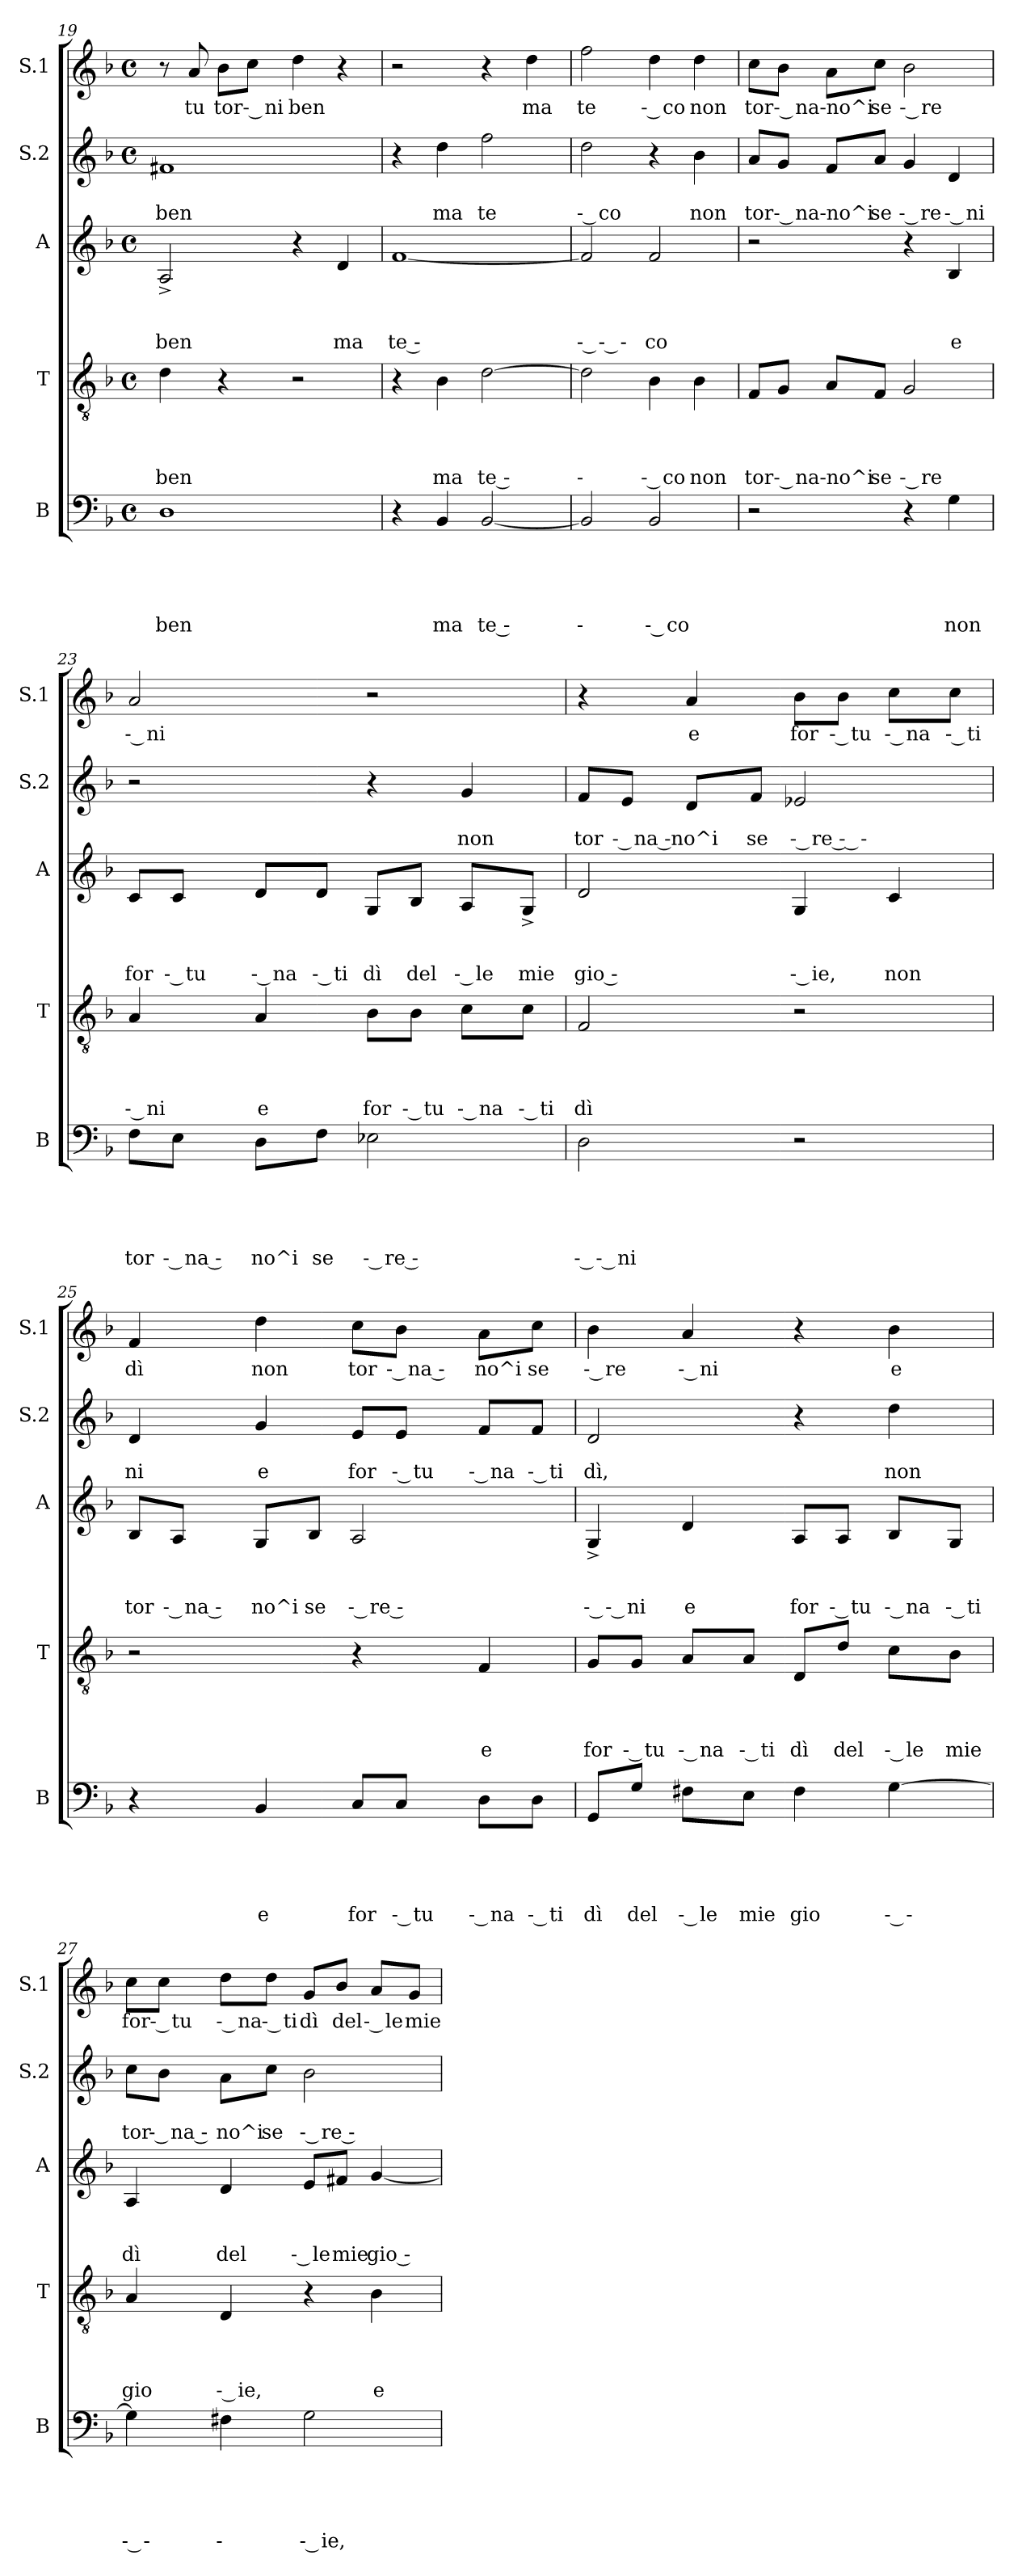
**kern	**text	**text	**text	**text	**text	**kern	**text	**text	**text	**text	**kern	**text	**text	**text	**kern	**text	**text	**kern	**text
*part5	*part5	*part5	*part5	*part5	*part5	*part4	*part4	*part4	*part4	*part4	*part3	*part3	*part3	*part3	*part2	*part2	*part2	*part1	*part1
*staff5	*staff5	*staff5	*staff5	*staff5	*staff5	*staff4	*staff4	*staff4	*staff4	*staff4	*staff3	*staff3	*staff3	*staff3	*staff2	*staff2	*staff2	*staff1	*staff1
*I"B	*	*	*	*	*	*I"T	*	*	*	*	*I"A	*	*	*	*I"S.2	*	*	*I"S.1	*
*I'B	*	*	*	*	*	*I'T	*	*	*	*	*I'A	*	*	*	*I'S.2	*	*	*I'S.1	*
*clefF4	*	*	*	*	*	*clefGv2	*	*	*	*	*clefG2	*	*	*	*clefG2	*	*	*clefG2	*
*k[b-]	*	*	*	*	*	*k[b-]	*	*	*	*	*k[b-]	*	*	*	*k[b-]	*	*	*k[b-]	*
*F:	*	*	*	*	*	*F:	*	*	*	*	*F:	*	*	*	*F:	*	*	*F:	*
*M4/4	*	*	*	*	*	*M4/4	*	*	*	*	*M4/4	*	*	*	*M4/4	*	*	*M4/4	*
*met(c)	*	*	*	*	*	*met(c)	*	*	*	*	*met(c)	*	*	*	*met(c)	*	*	*met(c)	*
=19	=19	=19	=19	=19	=19	=19	=19	=19	=19	=19	=19	=19	=19	=19	=19	=19	=19	=19	=19
!	!	!	!	!	!LO:LY:b	!	!	!	!	!LO:LY:b	!	!	!	!LO:LY:b	!	!	!LO:LY:b	!	!
1D	.	.	.	.	ben	4d\	.	.	.	ben	2A^</	.	.	ben	1f#X	.	ben	8r	.
!	!	!	!	!	!	!	!	!	!	!	!	!	!	!	!	!	!	!	!LO:LY:b
.	.	.	.	.	.	.	.	.	.	.	.	.	.	.	.	.	.	8a/	tu
!	!	!	!	!	!	!	!	!	!	!	!	!	!	!	!	!	!	!	!LO:LY:b
.	.	.	.	.	.	4r	.	.	.	.	.	.	.	.	.	.	.	8b-\L	tor
!	!	!	!	!	!	!	!	!	!	!	!	!	!	!	!	!	!	!	!LO:LY:b:rj
.	.	.	.	.	.	.	.	.	.	.	.	.	.	.	.	.	.	8cc\J	‐ ni
!	!	!	!	!	!	!	!	!	!	!	!	!	!	!	!	!	!	!	!LO:LY:b
.	.	.	.	.	.	2r	.	.	.	.	4r	.	.	.	.	.	.	4dd\	ben
!	!	!	!	!	!	!	!	!	!	!	!	!	!	!LO:LY:b	!	!	!	!	!
.	.	.	.	.	.	.	.	.	.	.	4d/	.	.	ma	.	.	.	4r	.
!!LO:LB:g=z
=20	=20	=20	=20	=20	=20	=20	=20	=20	=20	=20	=20	=20	=20	=20	=20	=20	=20	=20	=20
!	!	!	!	!	!	!	!	!	!	!	!	!	!	!LO:LY:b	!	!	!	!	!
4r	.	.	.	.	.	4r	.	.	.	.	[<1f	.	.	te ‐	4r	.	.	2r	.
!	!	!	!	!	!LO:LY:b	!	!	!	!	!LO:LY:b	!	!	!	!	!	!	!LO:LY:b	!	!
4BB-/	.	.	.	.	ma	4B-\	.	.	.	ma	.	.	.	.	4dd\	.	ma	.	.
!	!	!	!	!	!LO:LY:b	!	!	!	!	!LO:LY:b	!	!	!	!	!	!	!LO:LY:b	!	!
[<2BB-/	.	.	.	.	te ‐	[>2d\	.	.	.	te ‐	.	.	.	.	2ff\	.	te	4r	.
!	!	!	!	!	!	!	!	!	!	!	!	!	!	!	!	!	!	!	!LO:LY:b
.	.	.	.	.	.	.	.	.	.	.	.	.	.	.	.	.	.	4dd\	ma
=21	=21	=21	=21	=21	=21	=21	=21	=21	=21	=21	=21	=21	=21	=21	=21	=21	=21	=21	=21
!	!	!	!	!	!LO:LY:b:rj	!	!	!	!	!LO:LY:b:rj	!	!	!	!LO:LY:b:rj	!	!	!LO:LY:b:rj	!	!LO:LY:b
2BB-/]	.	.	.	.	‐	2d\]	.	.	.	‐	2f/]	.	.	‐ ‐ ‐	2dd\	.	‐ co	2ff\	te
!	!	!	!	!	!LO:LY:b:rj	!	!	!	!	!LO:LY:b:rj	!	!	!	!LO:LY:b	!	!	!	!	!LO:LY:b:rj
2BB-/	.	.	.	.	‐ co	4B-\	.	.	.	‐ co	2f/	.	.	co	4r	.	.	4dd\	‐ co
!	!	!	!	!	!	!	!	!	!	!LO:LY:b	!	!	!	!	!	!	!LO:LY:b	!	!LO:LY:b
.	.	.	.	.	.	4B-\	.	.	.	non	.	.	.	.	4b-\	.	non	4dd\	non
=22	=22	=22	=22	=22	=22	=22	=22	=22	=22	=22	=22	=22	=22	=22	=22	=22	=22	=22	=22
!	!	!	!	!	!	!	!	!	!	!LO:LY:b	!	!	!	!	!	!	!LO:LY:b	!	!LO:LY:b
2r	.	.	.	.	.	8F/L	.	.	.	tor	2r	.	.	.	8a/L	.	tor	8cc\L	tor
!	!	!	!	!	!	!	!	!	!	!LO:LY:b:rj	!	!	!	!	!	!	!LO:LY:b:rj	!	!LO:LY:b:rj
.	.	.	.	.	.	8G/J	.	.	.	‐ na‐no^i	.	.	.	.	8g/J	.	‐ na‐no^i	8b-\J	‐ na‐no^i
.	.	.	.	.	.	8A/L	.	.	.	.	.	.	.	.	8f/L	.	.	8a\L	.
!	!	!	!	!	!	!	!	!	!	!LO:LY:b	!	!	!	!	!	!	!LO:LY:b	!	!LO:LY:b
.	.	.	.	.	.	8F/J	.	.	.	se	.	.	.	.	8a/J	.	se	8cc\J	se
!	!	!	!	!	!	!	!	!	!	!LO:LY:b:rj	!	!	!	!	!	!	!LO:LY:b:rj	!	!LO:LY:b:rj
4r	.	.	.	.	.	2G/	.	.	.	‐ re	4r	.	.	.	4g/	.	‐ re	2b-\	‐ re
!	!	!	!	!	!LO:LY:b	!	!	!	!	!	!	!	!	!LO:LY:b	!	!	!LO:LY:b:rj	!	!
4G\	.	.	.	.	non	.	.	.	.	.	4B-/	.	.	e	4d/	.	‐ ni	.	.
=23	=23	=23	=23	=23	=23	=23	=23	=23	=23	=23	=23	=23	=23	=23	=23	=23	=23	=23	=23
!	!	!	!	!	!LO:LY:b	!	!	!	!	!LO:LY:b:rj	!	!	!	!LO:LY:b	!	!	!	!	!LO:LY:b:rj
8F\L	.	.	.	.	tor	4A/	.	.	.	‐ ni	8c/L	.	.	for	2r	.	.	2a/	‐ ni
!	!	!	!	!	!LO:LY:b:rj	!	!	!	!	!	!	!	!	!LO:LY:b:rj	!	!	!	!	!
8E\J	.	.	.	.	‐ na ‐	.	.	.	.	.	8c/J	.	.	‐ tu	.	.	.	.	.
!	!	!	!	!	!LO:LY:b	!	!	!	!	!LO:LY:b	!	!	!	!LO:LY:b:rj	!	!	!	!	!
8D\L	.	.	.	.	no^i	4A/	.	.	.	e	8d/L	.	.	‐ na	.	.	.	.	.
!	!	!	!	!	!LO:LY:b	!	!	!	!	!	!	!	!	!LO:LY:b:rj	!	!	!	!	!
8F\J	.	.	.	.	se	.	.	.	.	.	8d/J	.	.	‐ ti	.	.	.	.	.
!	!	!	!	!	!LO:LY:b:rj	!	!	!	!	!LO:LY:b	!	!	!	!LO:LY:b	!	!	!	!	!
2E-X\	.	.	.	.	‐ re ‐	8B-\L	.	.	.	for	8G/L	.	.	dì	4r	.	.	2r	.
!	!	!	!	!	!	!	!	!	!	!LO:LY:b:rj	!	!	!	!LO:LY:b	!	!	!	!	!
.	.	.	.	.	.	8B-\J	.	.	.	‐ tu	8B-/J	.	.	del	.	.	.	.	.
!	!	!	!	!	!	!	!	!	!	!LO:LY:b:rj	!	!	!	!LO:LY:b:rj	!	!	!LO:LY:b	!	!
.	.	.	.	.	.	8c\L	.	.	.	‐ na	8A/L	.	.	‐ le	4g/	.	non	.	.
!	!	!	!	!	!	!	!	!	!	!LO:LY:b:rj	!	!	!	!LO:LY:b	!	!	!	!	!
.	.	.	.	.	.	8c\J	.	.	.	‐ ti	8G^</J	.	.	mie	.	.	.	.	.
=24	=24	=24	=24	=24	=24	=24	=24	=24	=24	=24	=24	=24	=24	=24	=24	=24	=24	=24	=24
!	!	!	!	!	!LO:LY:b:rj	!	!	!	!	!LO:LY:b	!	!	!	!LO:LY:b	!	!	!LO:LY:b	!	!
2D\	.	.	.	.	‐ ‐ ni	2F/	.	.	.	dì	2d/	.	.	gio ‐	8f/L	.	tor	4r	.
!	!	!	!	!	!	!	!	!	!	!	!	!	!	!	!	!	!LO:LY:b:rj	!	!
.	.	.	.	.	.	.	.	.	.	.	.	.	.	.	8e/J	.	‐ na ‐no^i	.	.
!	!	!	!	!	!	!	!	!	!	!	!	!	!	!	!	!	!	!	!LO:LY:b
.	.	.	.	.	.	.	.	.	.	.	.	.	.	.	8d/L	.	.	4a/	e
!	!	!	!	!	!	!	!	!	!	!	!	!	!	!	!	!	!LO:LY:b	!	!
.	.	.	.	.	.	.	.	.	.	.	.	.	.	.	8f/J	.	se	.	.
!	!	!	!	!	!	!	!	!	!	!	!	!	!	!LO:LY:b:rj	!	!	!LO:LY:b:rj	!	!LO:LY:b
2r	.	.	.	.	.	2r	.	.	.	.	4G/	.	.	‐ ie,	2e-X/	.	‐ re ‐ ‐	8b-\L	for
!	!	!	!	!	!	!	!	!	!	!	!	!	!	!	!	!	!	!	!LO:LY:b:rj
.	.	.	.	.	.	.	.	.	.	.	.	.	.	.	.	.	.	8b-\J	‐ tu
!	!	!	!	!	!	!	!	!	!	!	!	!	!	!LO:LY:b	!	!	!	!	!LO:LY:b:rj
.	.	.	.	.	.	.	.	.	.	.	4c/	.	.	non	.	.	.	8cc\L	‐ na
!	!	!	!	!	!	!	!	!	!	!	!	!	!	!	!	!	!	!	!LO:LY:b:rj
.	.	.	.	.	.	.	.	.	.	.	.	.	.	.	.	.	.	8cc\J	‐ ti
!!LO:LB:g=z
=25	=25	=25	=25	=25	=25	=25	=25	=25	=25	=25	=25	=25	=25	=25	=25	=25	=25	=25	=25
!	!	!	!	!	!	!	!	!	!	!	!	!	!	!LO:LY:b	!	!	!LO:LY:b	!	!LO:LY:b
4r	.	.	.	.	.	2r	.	.	.	.	8B-/L	.	.	tor	4d/	.	ni	4f/	dì
!	!	!	!	!	!	!	!	!	!	!	!	!	!	!LO:LY:b:rj	!	!	!	!	!
.	.	.	.	.	.	.	.	.	.	.	8A/J	.	.	‐ na ‐	.	.	.	.	.
!	!	!	!	!	!LO:LY:b	!	!	!	!	!	!	!	!	!LO:LY:b	!	!	!LO:LY:b	!	!LO:LY:b
4BB-/	.	.	.	.	e	.	.	.	.	.	8G/L	.	.	no^i	4g/	.	e	4dd\	non
!	!	!	!	!	!	!	!	!	!	!	!	!	!	!LO:LY:b	!	!	!	!	!
.	.	.	.	.	.	.	.	.	.	.	8B-/J	.	.	se	.	.	.	.	.
!	!	!	!	!	!LO:LY:b	!	!	!	!	!	!	!	!	!LO:LY:b:rj	!	!	!LO:LY:b	!	!LO:LY:b
8C/L	.	.	.	.	for	4r	.	.	.	.	2A/	.	.	‐ re ‐	8e/L	.	for	8cc\L	tor
!	!	!	!	!	!LO:LY:b:rj	!	!	!	!	!	!	!	!	!	!	!	!LO:LY:b:rj	!	!LO:LY:b:rj
8C/J	.	.	.	.	‐ tu	.	.	.	.	.	.	.	.	.	8e/J	.	‐ tu	8b-\J	‐ na ‐
!	!	!	!	!	!LO:LY:b:rj	!	!	!	!	!LO:LY:b	!	!	!	!	!	!	!LO:LY:b:rj	!	!LO:LY:b
8D\L	.	.	.	.	‐ na	4F/	.	.	.	e	.	.	.	.	8f/L	.	‐ na	8a\L	no^i
!	!	!	!	!	!LO:LY:b:rj	!	!	!	!	!	!	!	!	!	!	!	!LO:LY:b:rj	!	!LO:LY:b
8D\J	.	.	.	.	‐ ti	.	.	.	.	.	.	.	.	.	8f/J	.	‐ ti	8cc\J	se
=26	=26	=26	=26	=26	=26	=26	=26	=26	=26	=26	=26	=26	=26	=26	=26	=26	=26	=26	=26
!	!	!	!	!	!LO:LY:b	!	!	!	!	!LO:LY:b	!	!	!	!LO:LY:b:rj	!	!	!LO:LY:b	!	!LO:LY:b:rj
8GG/L	.	.	.	.	dì	8G/L	.	.	.	for	4G^</	.	.	‐ ‐ ni	2d/	.	dì,	4b-\	‐ re
!	!	!	!	!	!LO:LY:b	!	!	!	!	!LO:LY:b:rj	!	!	!	!	!	!	!	!	!
8G/J	.	.	.	.	del	8G/J	.	.	.	‐ tu	.	.	.	.	.	.	.	.	.
!	!	!	!	!	!LO:LY:b:rj	!	!	!	!	!LO:LY:b:rj	!	!	!	!LO:LY:b	!	!	!	!	!LO:LY:b:rj
8F#X\L	.	.	.	.	‐ le	8A/L	.	.	.	‐ na	4d/	.	.	e	.	.	.	4a/	‐ ni
!	!	!	!	!	!LO:LY:b	!	!	!	!	!LO:LY:b:rj	!	!	!	!	!	!	!	!	!
8E\J	.	.	.	.	mie	8A/J	.	.	.	‐ ti	.	.	.	.	.	.	.	.	.
!	!	!	!	!	!LO:LY:b	!	!	!	!	!LO:LY:b	!	!	!	!LO:LY:b	!	!	!	!	!
4F#\	.	.	.	.	gio	8D/L	.	.	.	dì	8A/L	.	.	for	4r	.	.	4r	.
!	!	!	!	!	!	!	!	!	!	!LO:LY:b	!	!	!	!LO:LY:b:rj	!	!	!	!	!
.	.	.	.	.	.	8d/J	.	.	.	del	8A/J	.	.	‐ tu	.	.	.	.	.
!	!	!	!	!	!LO:LY:b:rj	!	!	!	!	!LO:LY:b:rj	!	!	!	!LO:LY:b:rj	!	!	!LO:LY:b	!	!LO:LY:b
[>4G\	.	.	.	.	‐ ‐	8c\L	.	.	.	‐ le	8B-/L	.	.	‐ na	4dd\	.	non	4b-\	e
!	!	!	!	!	!	!	!	!	!	!LO:LY:b	!	!	!	!LO:LY:b:rj	!	!	!	!	!
.	.	.	.	.	.	8B-\J	.	.	.	mie	8G/J	.	.	‐ ti	.	.	.	.	.
=27	=27	=27	=27	=27	=27	=27	=27	=27	=27	=27	=27	=27	=27	=27	=27	=27	=27	=27	=27
!	!	!	!	!	!LO:LY:b:rj	!	!	!	!	!LO:LY:b	!	!	!	!LO:LY:b	!	!	!LO:LY:b	!	!LO:LY:b
4G\]	.	.	.	.	‐ ‐	4A/	.	.	.	gio	4A/	.	.	dì	8cc\L	.	tor	8cc\L	for
!	!	!	!	!	!	!	!	!	!	!	!	!	!	!	!	!	!LO:LY:b:rj	!	!LO:LY:b:rj
.	.	.	.	.	.	.	.	.	.	.	.	.	.	.	8b-\J	.	‐ na ‐	8cc\J	‐ tu
!	!	!	!	!	!LO:LY:b:rj	!	!	!	!	!LO:LY:b:rj	!	!	!	!LO:LY:b	!	!	!LO:LY:b	!	!LO:LY:b:rj
4F#X\	.	.	.	.	‐	4D/	.	.	.	‐ ie,	4d/	.	.	del	8a\L	.	no^i	8dd\L	‐ na
!	!	!	!	!	!	!	!	!	!	!	!	!	!	!	!	!	!LO:LY:b	!	!LO:LY:b:rj
.	.	.	.	.	.	.	.	.	.	.	.	.	.	.	8cc\J	.	se	8dd\J	‐ ti
!	!	!	!	!	!LO:LY:b:rj	!	!	!	!	!	!	!	!	!LO:LY:b:rj	!	!	!LO:LY:b:rj	!	!LO:LY:b
2G\	.	.	.	.	‐ ie,	4r	.	.	.	.	8e/L	.	.	‐ le	2b-\	.	‐ re ‐	8g/L	dì
!	!	!	!	!	!	!	!	!	!	!	!	!	!	!LO:LY:b	!	!	!	!	!LO:LY:b
.	.	.	.	.	.	.	.	.	.	.	8f#X/J	.	.	mie	.	.	.	8b-/J	del
!	!	!	!	!	!	!	!	!	!	!LO:LY:b	!	!	!	!LO:LY:b	!	!	!	!	!LO:LY:b:rj
.	.	.	.	.	.	4B-\	.	.	.	e	[<4g/	.	.	gio ‐	.	.	.	8a/L	‐ le
!	!	!	!	!	!	!	!	!	!	!	!	!	!	!	!	!	!	!	!LO:LY:b
.	.	.	.	.	.	.	.	.	.	.	.	.	.	.	.	.	.	8g/J	mie
=	=	=	=	=	=	=	=	=	=	=	=	=	=	=	=	=	=	=	=
*-	*-	*-	*-	*-	*-	*-	*-	*-	*-	*-	*-	*-	*-	*-	*-	*-	*-	*-	*-
